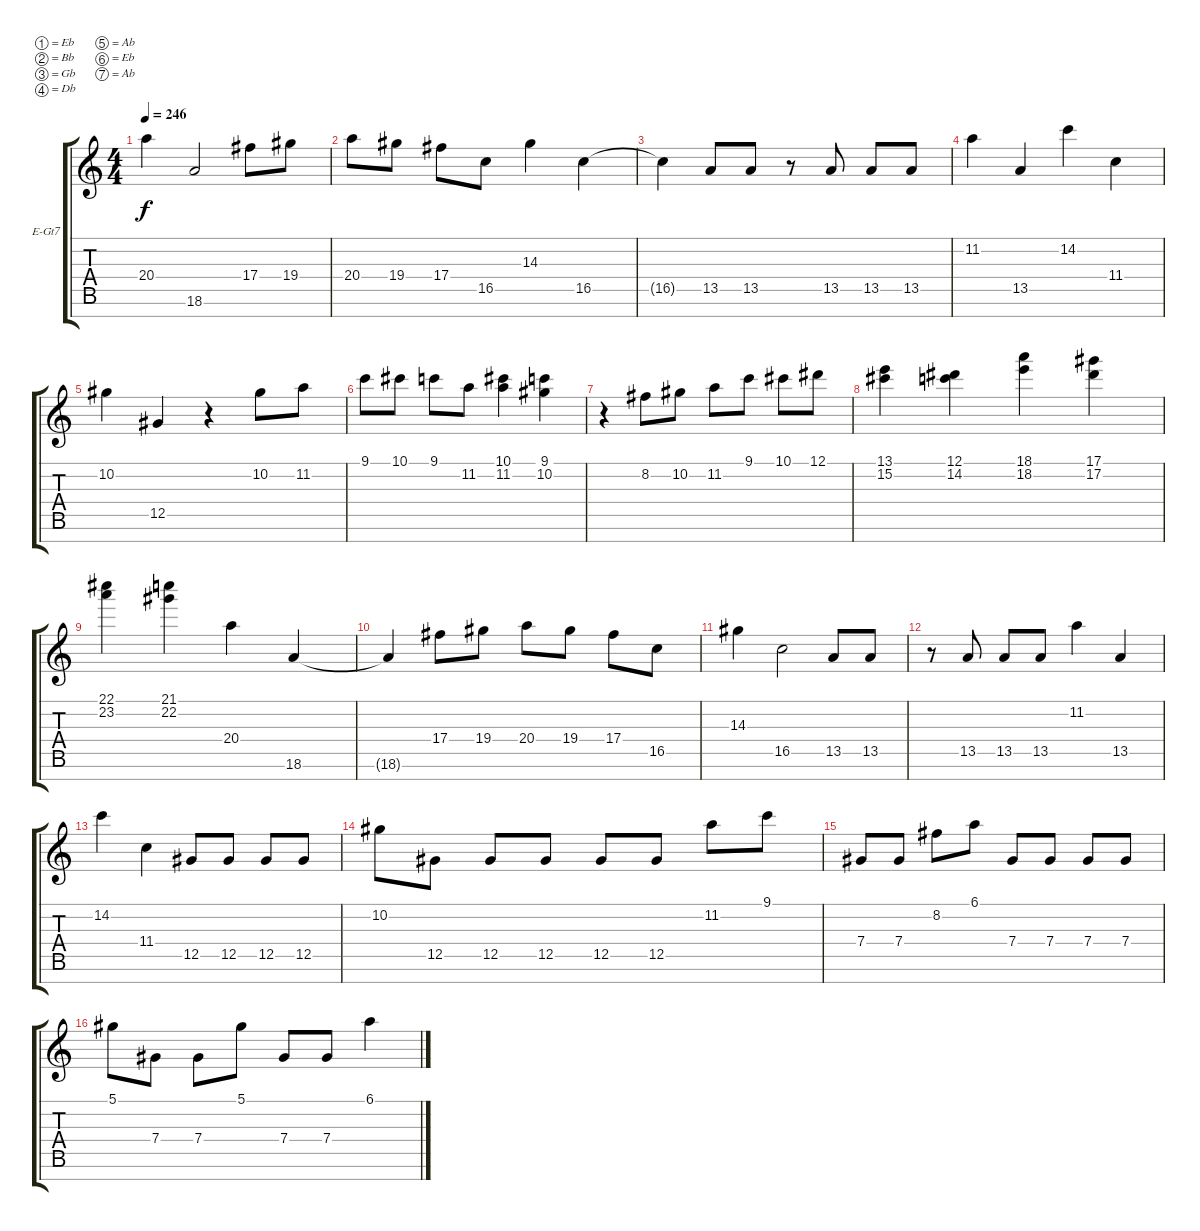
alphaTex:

\bracketExtendMode groupsimilarinstruments
\firstSystemTrackNameOrientation horizontal
\otherSystemsTrackNameOrientation horizontal
\track ("Guitar 2" "E-Gt7") {solo instrument distortionguitar}
\staff {score tabs}
\tuning (Eb4 Bb3 Gb3 Db3 Ab2 Eb2 Ab1)
\ts (4 4)
\tempo 246
\clef g2
\ks c
20.4.4{dy f} 18.6.2 17.4.8 19.4.8 |
20.4.8 19.4.8 17.4.8 16.5.8 14.3.4 16.5.4 |
16.5{t}.4 13.5.8 13.5.8 r.8 13.5.8 13.5.8 13.5.8 |
11.2.4 13.5.4 14.2.4 11.4.4 |
10.2.4 12.5.4 r.4 10.2.8 11.2.8 |
9.1.8 10.1.8 9.1.8 11.2.8 (10.1 11.2).4 (9.1 10.2).4 |
r.4 8.2.8 10.2.8 11.2.8 9.1.8 10.1.8 12.1.8 |
(13.1 15.2).4 (12.1 14.2).4 (18.1 18.2).4 (17.1 17.2).4 |
(22.1 23.2).4 (21.1 22.2).4 20.4.4 18.6.4 |
18.6{t}.4 17.4.8 19.4.8 20.4.8 19.4.8 17.4.8 16.5.8 |
14.3.4 16.5.2 13.5.8 13.5.8 |
r.8 13.5.8 13.5.8 13.5.8 11.2.4 13.5.4 |
14.2.4 11.4.4 12.5.8 12.5.8 12.5.8 12.5.8 |
10.2.8 12.5.8 12.5.8 12.5.8 12.5.8 12.5.8 11.2.8 9.1.8 |
7.4.8 7.4.8 8.2.8 6.1.8 7.4.8 7.4.8 7.4.8 7.4.8 |
5.1.8 7.4.8 7.4.8 5.1.8 7.4.8 7.4.8 6.1.4
